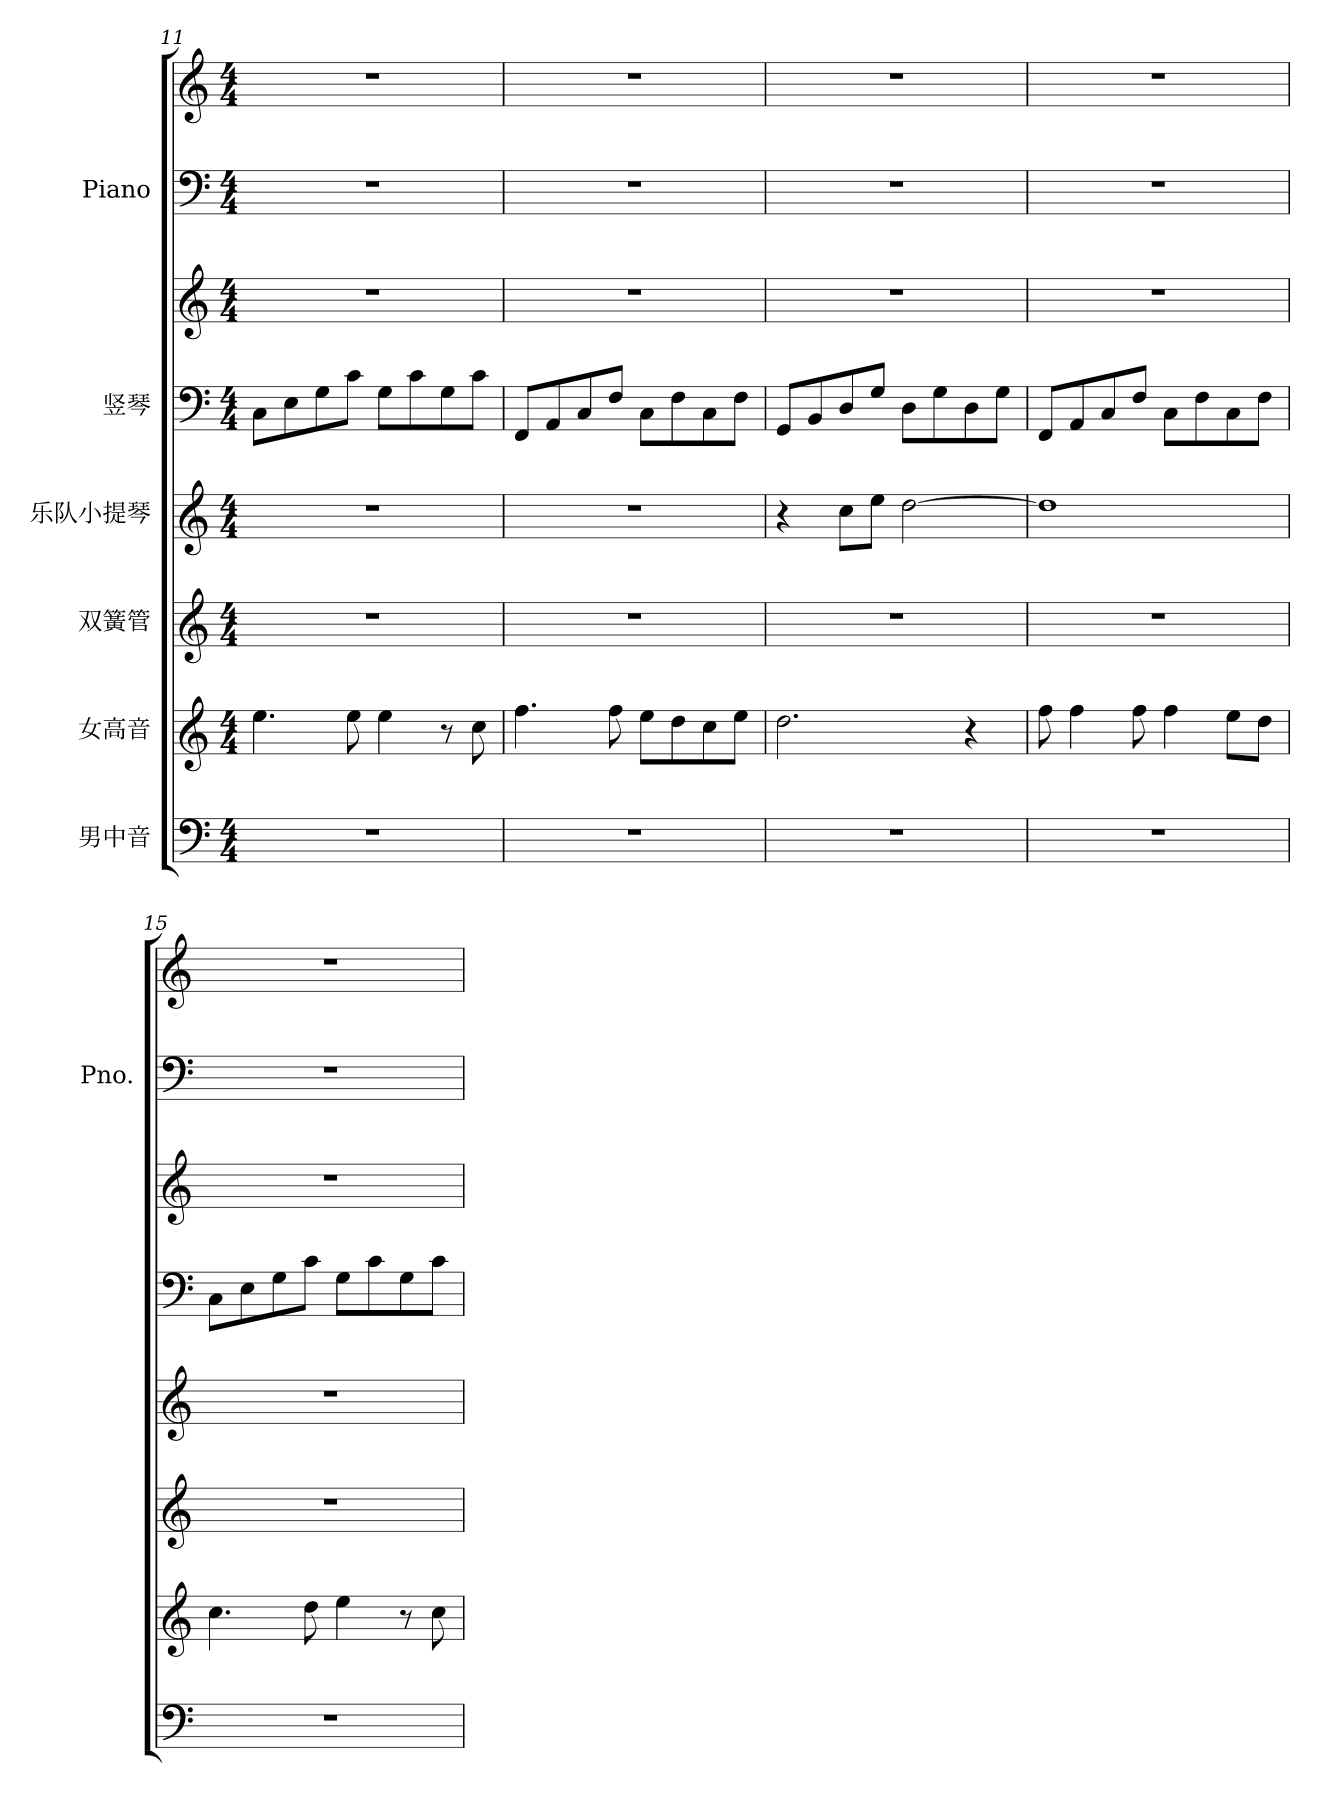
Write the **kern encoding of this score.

**kern	**kern	**kern	**kern	**kern	**kern	**kern	**kern
*part6	*part5	*part4	*part3	*part2	*part2	*part1	*part1
*staff8	*staff7	*staff6	*staff5	*staff4	*staff3	*staff2	*staff1
*I"男中音	*I"女高音	*I"双簧管	*I"乐队小提琴	*I"竖琴	*	*I"Piano	*
*	*	*	*	*	*	*I'Pno.	*
*clefF4	*clefG2	*clefG2	*clefG2	*clefF4	*clefG2	*clefF4	*clefG2
*k[]	*k[]	*k[]	*k[]	*k[]	*k[]	*k[]	*k[]
*M4/4	*M4/4	*M4/4	*M4/4	*M4/4	*M4/4	*M4/4	*M4/4
=11	=11	=11	=11	=11	=11	=11	=11
1r	4.ee\	1r	1r	8C\L	1r	1r	1r
.	.	.	.	8E\	.	.	.
.	.	.	.	8G\	.	.	.
.	8ee\	.	.	8c\J	.	.	.
.	4ee\	.	.	8G\L	.	.	.
.	.	.	.	8c\	.	.	.
.	8r	.	.	8G\	.	.	.
.	8cc\	.	.	8c\J	.	.	.
=12	=12	=12	=12	=12	=12	=12	=12
1r	4.ff\	1r	1r	8FF/L	1r	1r	1r
.	.	.	.	8AA/	.	.	.
.	.	.	.	8C/	.	.	.
.	8ff\	.	.	8F/J	.	.	.
.	8ee\L	.	.	8C\L	.	.	.
.	8dd\	.	.	8F\	.	.	.
.	8cc\	.	.	8C\	.	.	.
.	8ee\J	.	.	8F\J	.	.	.
=13	=13	=13	=13	=13	=13	=13	=13
1r	2.dd\	1r	4r	8GG/L	1r	1r	1r
.	.	.	.	8BB/	.	.	.
.	.	.	8cc\L	8D/	.	.	.
.	.	.	8ee\J	8G/J	.	.	.
.	.	.	[2dd\	8D\L	.	.	.
.	.	.	.	8G\	.	.	.
.	4r	.	.	8D\	.	.	.
.	.	.	.	8G\J	.	.	.
=14	=14	=14	=14	=14	=14	=14	=14
1r	8ff\	1r	1dd]	8FF/L	1r	1r	1r
.	4ff\	.	.	8AA/	.	.	.
.	.	.	.	8C/	.	.	.
.	8ff\	.	.	8F/J	.	.	.
.	4ff\	.	.	8C\L	.	.	.
.	.	.	.	8F\	.	.	.
.	8ee\L	.	.	8C\	.	.	.
.	8dd\J	.	.	8F\J	.	.	.
!!LO:PB:g=z
=15	=15	=15	=15	=15	=15	=15	=15
1r	4.cc\	1r	1r	8C\L	1r	1r	1r
.	.	.	.	8E\	.	.	.
.	.	.	.	8G\	.	.	.
.	8dd\	.	.	8c\J	.	.	.
.	4ee\	.	.	8G\L	.	.	.
.	.	.	.	8c\	.	.	.
.	8r	.	.	8G\	.	.	.
.	8cc\	.	.	8c\J	.	.	.
=	=	=	=	=	=	=	=
*-	*-	*-	*-	*-	*-	*-	*-
